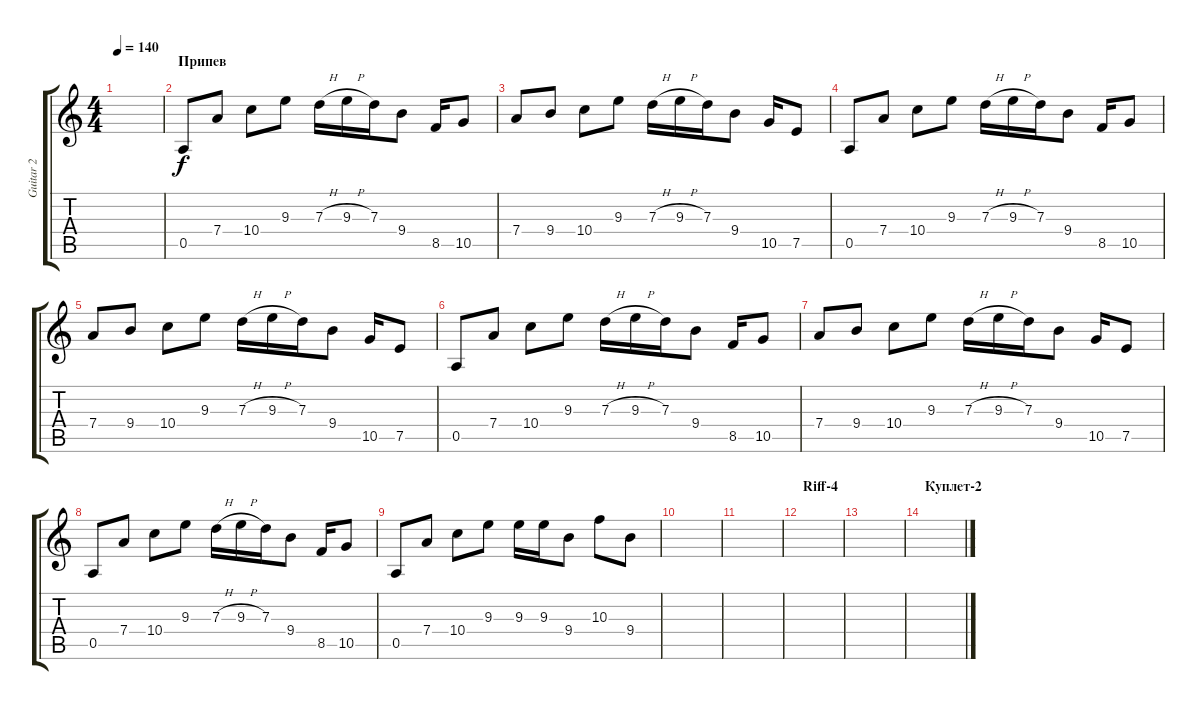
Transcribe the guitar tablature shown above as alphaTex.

\track ("Guitar 2" "Guitar 2") {instrument distortionguitar}
\staff {score tabs}
\tuning (E4 B3 G3 D3 A2 E2) {hide}
\ts (4 4)
\tempo 140
\clef g2
\ks c
|
\section ("" "Припев")
0.5.8 7.4.8 10.4.8 9.3.8 7.3{h}.16 9.3{h}.16 7.3.16 9.4.8 8.5.16 10.5.8 |
7.4.8 9.4.8 10.4.8 9.3.8 7.3{h}.16 9.3{h}.16 7.3.16 9.4.8 10.5.16 7.5.8 |
0.5.8 7.4.8 10.4.8 9.3.8 7.3{h}.16 9.3{h}.16 7.3.16 9.4.8 8.5.16 10.5.8 |
7.4.8 9.4.8 10.4.8 9.3.8 7.3{h}.16 9.3{h}.16 7.3.16 9.4.8 10.5.16 7.5.8 |
0.5.8 7.4.8 10.4.8 9.3.8 7.3{h}.16 9.3{h}.16 7.3.16 9.4.8 8.5.16 10.5.8 |
7.4.8 9.4.8 10.4.8 9.3.8 7.3{h}.16 9.3{h}.16 7.3.16 9.4.8 10.5.16 7.5.8 |
0.5.8 7.4.8 10.4.8 9.3.8 7.3{h}.16 9.3{h}.16 7.3.16 9.4.8 8.5.16 10.5.8 |
0.5.8 7.4.8 10.4.8 9.3.8 9.3.16 9.3.16 9.4.8 10.3.8 9.4.8 |
|
|
\section ("" "Riff-4")
|
|
\section ("" "Куплет-2")
